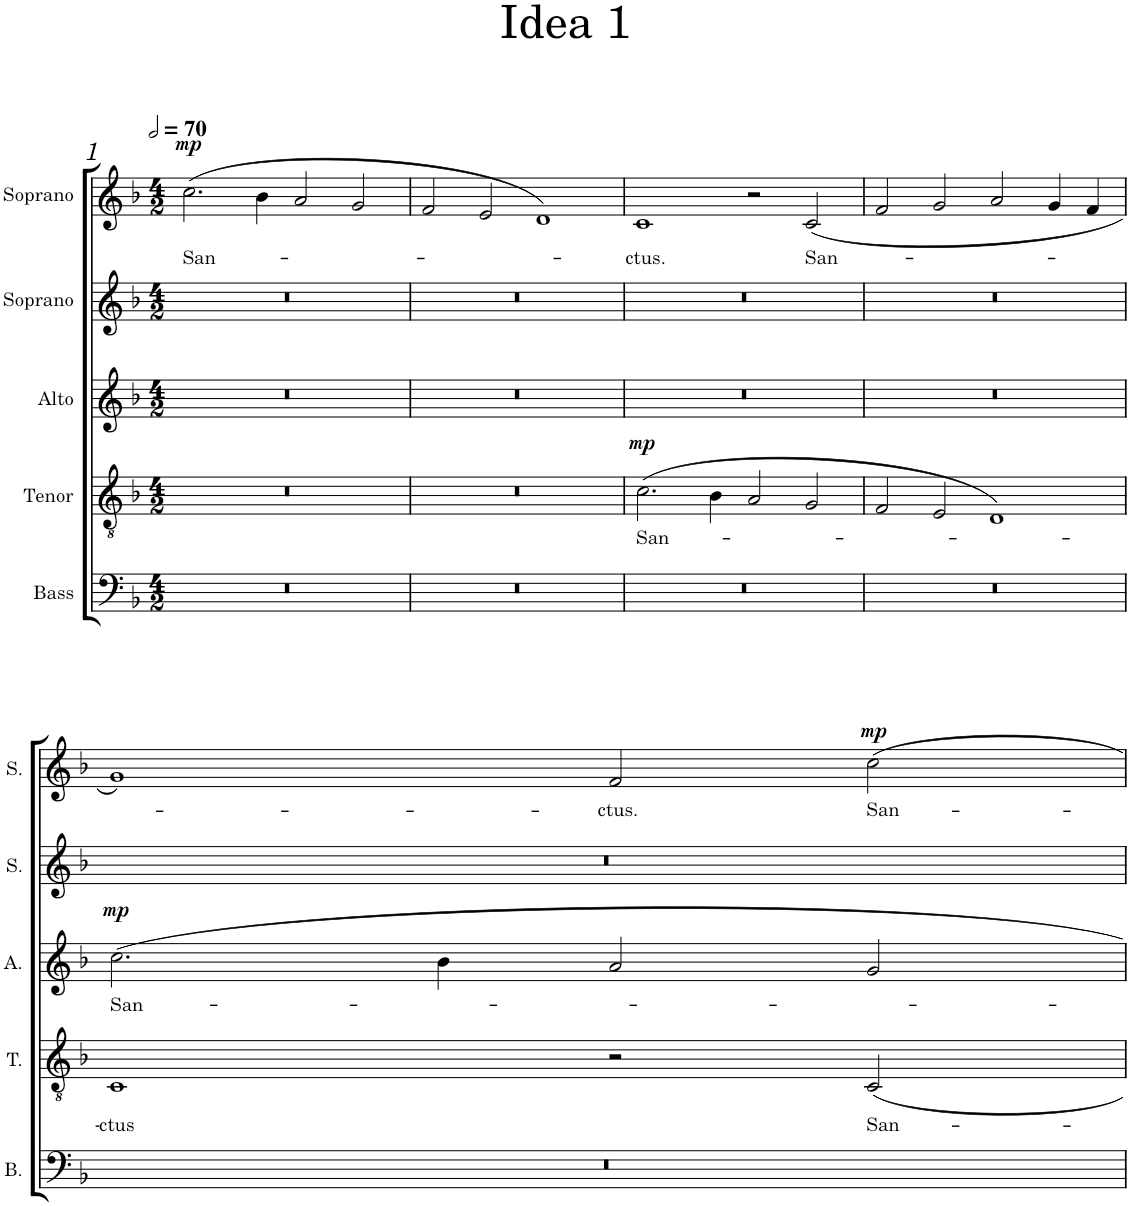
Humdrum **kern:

**kern	**kern	**text	**dynam	**kern	**text	**dynam	**kern	**kern	**text	**dynam
*part5	*part4	*part4	*part4	*part3	*part3	*part3	*part2	*part1	*part1	*part1
*staff5	*staff4	*staff4	*staff4	*staff3	*staff3	*staff3	*staff2	*staff1	*staff1	*staff1
*I"Bass	*I"Tenor	*	*	*I"Alto	*	*	*I"Soprano	*I"Soprano	*	*
*I'B.	*I'T.	*	*	*I'A.	*	*	*I'S.	*I'S.	*	*
*clefF4	*clefGv2	*	*	*clefG2	*	*	*clefG2	*clefG2	*	*
*k[b-]	*k[b-]	*	*	*k[b-]	*	*	*k[b-]	*k[b-]	*	*
*M4/2	*M4/2	*	*	*M4/2	*	*	*M4/2	*M4/2	*	*
*MM140	*MM140	*	*	*MM140	*	*	*MM140	*MM140	*	*
=1	=1	=1	=1	=1	=1	=1	=1	=1	=1	=1
!	!	!	!	!	!	!	!	!	!LO:LY:b	!LO:DY:a
0r	0r	.	.	0r	.	.	0r	(2.cc\	San-	mp
.	.	.	.	.	.	.	.	4b-\	.	.
.	.	.	.	.	.	.	.	2a/	.	.
.	.	.	.	.	.	.	.	2g/	.	.
=2	=2	=2	=2	=2	=2	=2	=2	=2	=2	=2
0r	0r	.	.	0r	.	.	0r	2f/	.	.
.	.	.	.	.	.	.	.	2e/	.	.
.	.	.	.	.	.	.	.	1d)	.	.
=3	=3	=3	=3	=3	=3	=3	=3	=3	=3	=3
!	!	!LO:LY:b	!LO:DY:a	!	!	!	!	!	!LO:LY:b	!
0r	(2.c\	San-	mp	0r	.	.	0r	1c	ctus.	.
.	4B-\	.	.	.	.	.	.	.	.	.
.	2A/	.	.	.	.	.	.	2r	.	.
!	!	!	!	!	!	!	!	!	!LO:LY:b	!
.	2G/	.	.	.	.	.	.	(2c/	-San-	.
=4	=4	=4	=4	=4	=4	=4	=4	=4	=4	=4
0r	2F/	.	.	0r	.	.	0r	2f/	.	.
.	2E/	.	.	.	.	.	.	2g/	.	.
.	1D)	.	.	.	.	.	.	2a/	.	.
.	.	.	.	.	.	.	.	4g/	.	.
.	.	.	.	.	.	.	.	4f/	.	.
!!LO:LB:g=z
=5	=5	=5	=5	=5	=5	=5	=5	=5	=5	=5
!	!	!LO:LY:b	!	!	!LO:LY:b	!LO:DY:a	!	!	!	!
0r	1C	-ctus	.	2.cc\	San-	mp	0r	1g)	.	.
.	.	.	.	4b-\	.	.	.	.	.	.
!	!	!	!	!	!	!	!	!	!LO:LY:b	!
.	2r	.	.	2a/	.	.	.	2f/	-ctus.	.
!	!	!LO:LY:b	!	!	!	!	!	!	!LO:LY:b	!LO:DY:a
.	2C/	San-	.	2g/	.	.	.	2cc\	San-	mp
=	=	=	=	=	=	=	=	=	=	=
*-	*-	*-	*-	*-	*-	*-	*-	*-	*-	*-
